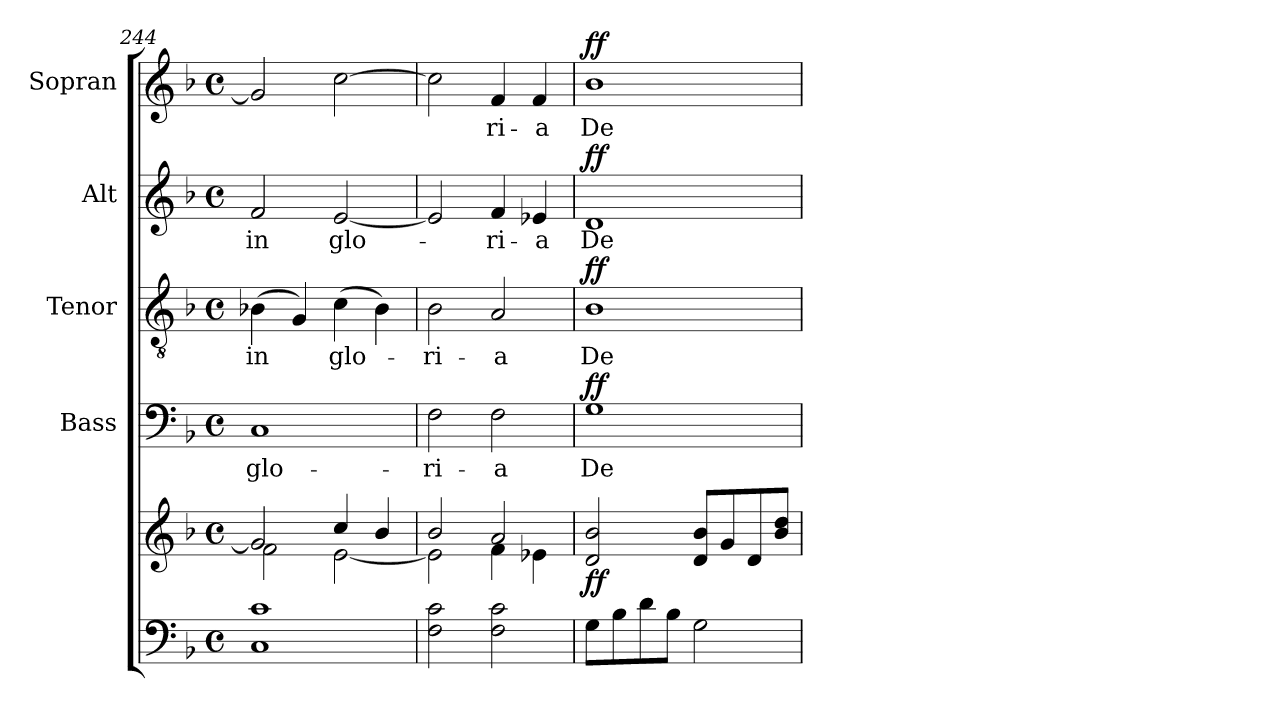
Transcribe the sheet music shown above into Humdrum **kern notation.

**kern	**kern	**dynam	**kern	**text	**dynam	**kern	**text	**dynam	**kern	**text	**dynam	**kern	**text	**dynam
*part5	*part5	*part5	*part4	*part4	*part4	*part3	*part3	*part3	*part2	*part2	*part2	*part1	*part1	*part1
*staff6	*staff5	*staff5/6	*staff4	*staff4	*staff4	*staff3	*staff3	*staff3	*staff2	*staff2	*staff2	*staff1	*staff1	*staff1
*	*	*	*I"Bass	*	*	*I"Tenor	*	*	*I"Alt	*	*	*I"Sopran	*	*
*	*	*	*I'B.	*	*	*I'T.	*	*	*I'A.	*	*	*I'S.	*	*
*clefF4	*clefG2	*	*clefF4	*	*	*clefGv2	*	*	*clefG2	*	*	*clefG2	*	*
*k[b-]	*k[b-]	*	*k[b-]	*	*	*k[b-]	*	*	*k[b-]	*	*	*k[b-]	*	*
*F:	*F:	*	*F:	*	*	*F:	*	*	*F:	*	*	*F:	*	*
*M4/4	*M4/4	*	*M4/4	*	*	*M4/4	*	*	*M4/4	*	*	*M4/4	*	*
*met(c)	*met(c)	*	*met(c)	*	*	*met(c)	*	*	*met(c)	*	*	*met(c)	*	*
=244	=244	=244	=244	=244	=244	=244	=244	=244	=244	=244	=244	=244	=244	=244
*	*^	*	*	*	*	*	*	*	*	*	*	*	*	*
!	!	!	!	!	!LO:LY:b	!	!	!LO:LY:b	!	!	!LO:LY:b	!	!	!	!
1C 1c	2g/]	2f\	.	1C	glo-	.	(>4B-X\	in	.	2f/	in	.	2g/]	.	.
.	.	.	.	.	.	.	4G/)	.	.	.	.	.	.	.	.
!	!	!	!	!	!	!	!	!LO:LY:b	!	!	!LO:LY:b	!	!	!	!
.	4cc/	[<2e\	.	.	.	.	(>4c\	glo-	.	[2e/	glo-	.	[2cc\	.	.
.	4b-/	.	.	.	.	.	4B-\)	.	.	.	.	.	.	.	.
=245	=245	=245	=245	=245	=245	=245	=245	=245	=245	=245	=245	=245	=245	=245	=245
!	!	!	!	!	!LO:LY:b	!	!	!LO:LY:b	!	!	!	!	!	!	!
2F\ 2c\	2b-/	2e\]	.	2F\	-ri-	.	2B-\	-ri-	.	2e/]	.	.	2cc\]	.	.
!	!	!	!	!	!LO:LY:b	!	!	!LO:LY:b	!	!	!LO:LY:b	!	!	!LO:LY:b	!
2F\ 2c\	2a/	4f\	.	2F\	-a	.	2A/	-a	.	4f/	-ri-	.	4f/	-ri-	.
!	!	!	!	!	!	!	!	!	!	!	!LO:LY:b	!	!	!LO:LY:b	!
.	.	4e-X\	.	.	.	.	.	.	.	4e-X/	-a	.	4f/	-a	.
!!LO:LB:g=z
=246	=246	=246	=246	=246	=246	=246	=246	=246	=246	=246	=246	=246	=246	=246	=246
!	!	!	!LO:DY:b	!	!LO:LY:b	!LO:DY:a	!	!LO:LY:b	!LO:DY:a	!	!LO:LY:b	!LO:DY:a	!	!LO:LY:b	!LO:DY:a
*	*v	*v	*	*	*	*	*	*	*	*	*	*	*	*	*
8G\L	2d/ 2b-/	ff	1G	De-	ff	1B-	De-	ff	1d	De-	ff	1b-	De-	ff
8B-\	.	.	.	.	.	.	.	.	.	.	.	.	.	.
8d\	.	.	.	.	.	.	.	.	.	.	.	.	.	.
8B-\J	.	.	.	.	.	.	.	.	.	.	.	.	.	.
2G\	8d/ 8b-/L	.	.	.	.	.	.	.	.	.	.	.	.	.
.	8g/	.	.	.	.	.	.	.	.	.	.	.	.	.
.	8d/	.	.	.	.	.	.	.	.	.	.	.	.	.
.	8b-/ 8dd/J	.	.	.	.	.	.	.	.	.	.	.	.	.
=	=	=	=	=	=	=	=	=	=	=	=	=	=	=
*-	*-	*-	*-	*-	*-	*-	*-	*-	*-	*-	*-	*-	*-	*-
